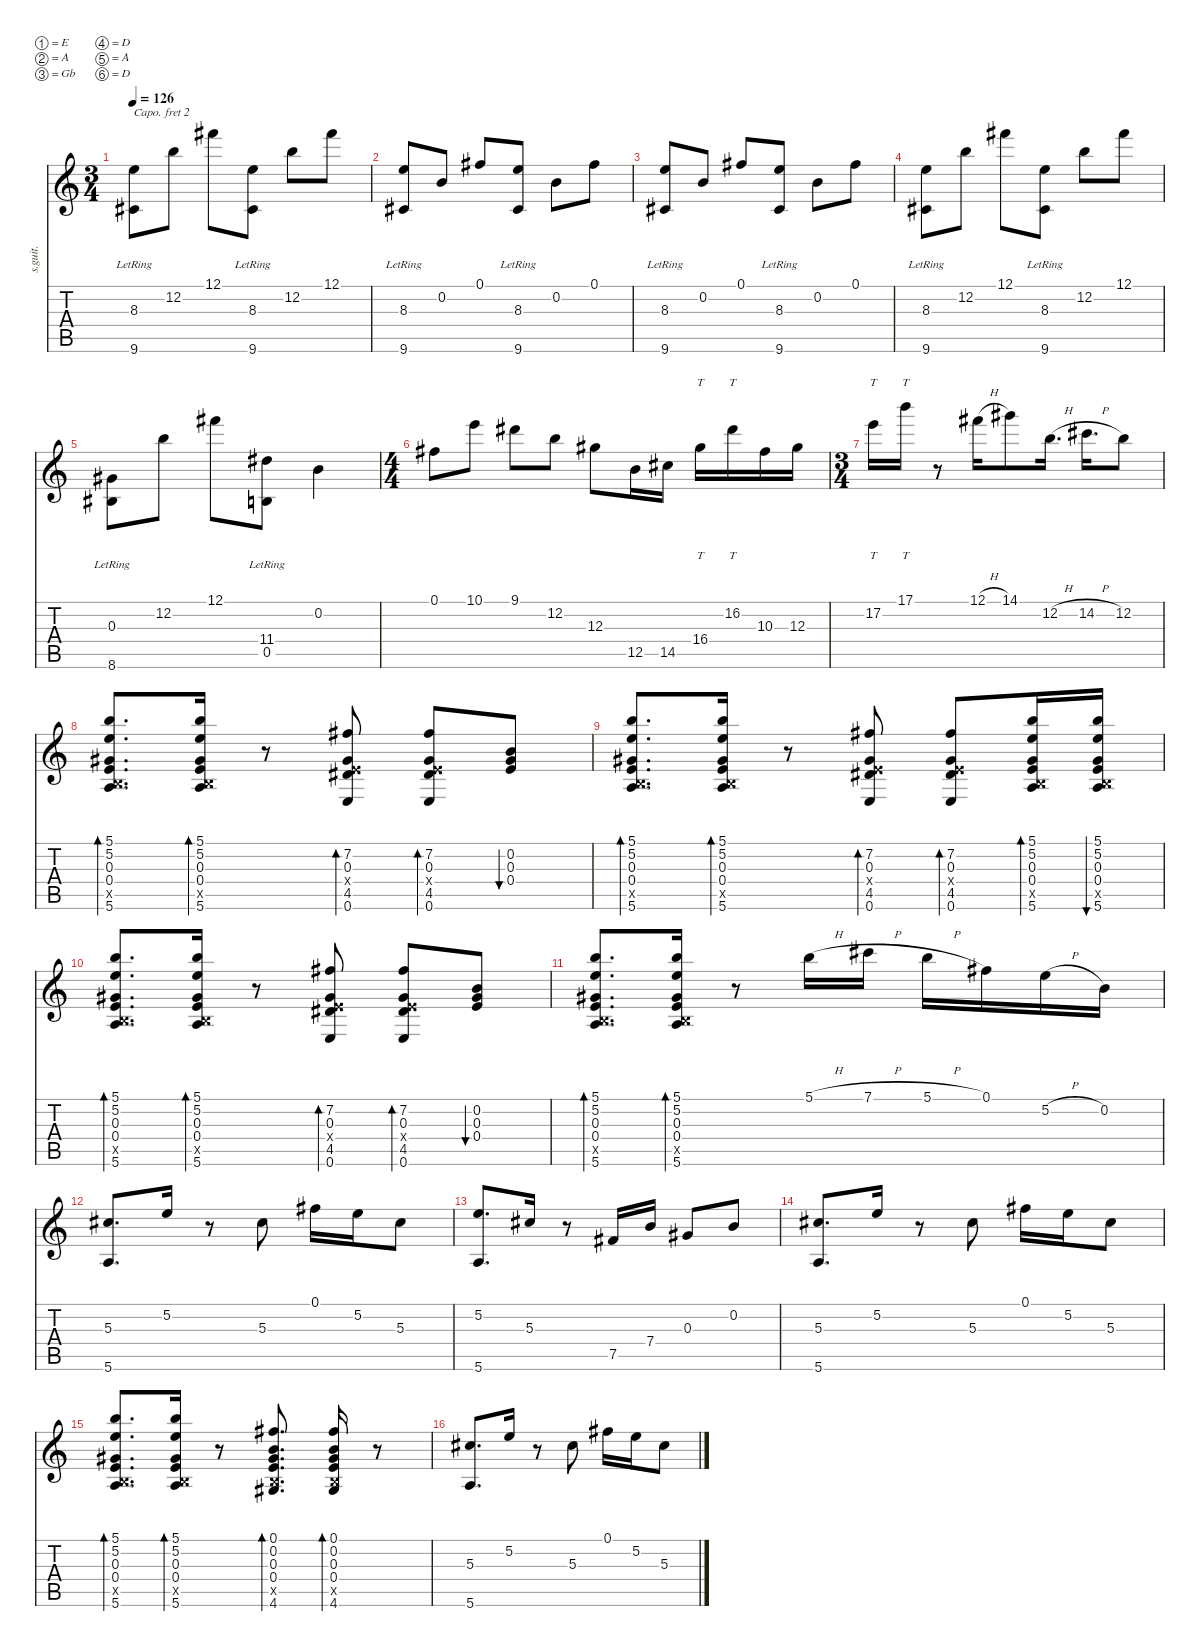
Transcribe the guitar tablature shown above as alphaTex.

\defaultSystemsLayout 4
\hideDynamics
\bracketExtendMode nobrackets
\track ("Alternate Tab" "s.guit.") {instrument electricguitarjazz}
\staff {score tabs}
\capo 2
\tuning (E4 A3 Gb3 D3 A2 D2)
\ts (3 4)
\tempo 126
\clef g2
\ks c
(8.3{lr} 9.6{lr}).8{lyrics (0 "") lyrics (1 "") lyrics (2 "") lyrics (3 "") lyrics (4 "") dy mf} 12.2.8{lyrics (0 "") lyrics (1 "") lyrics (2 "") lyrics (3 "") lyrics (4 "")} 12.1.8{lyrics (0 "") lyrics (1 "") lyrics (2 "") lyrics (3 "") lyrics (4 "")} (8.3{lr} 9.6{lr}).8{lyrics (0 "") lyrics (1 "") lyrics (2 "") lyrics (3 "") lyrics (4 "")} 12.2.8{lyrics (0 "") lyrics (1 "") lyrics (2 "") lyrics (3 "") lyrics (4 "")} 12.1.8{lyrics (0 "") lyrics (1 "") lyrics (2 "") lyrics (3 "") lyrics (4 "")} |
(8.3{lr} 9.6{lr}).8{lyrics (0 "") lyrics (1 "") lyrics (2 "") lyrics (3 "") lyrics (4 "")} 0.2.8{lyrics (0 "") lyrics (1 "") lyrics (2 "") lyrics (3 "") lyrics (4 "")} 0.1.8{lyrics (0 "") lyrics (1 "") lyrics (2 "") lyrics (3 "") lyrics (4 "")} (8.3{lr} 9.6{lr}).8{lyrics (0 "") lyrics (1 "") lyrics (2 "") lyrics (3 "") lyrics (4 "")} 0.2.8{lyrics (0 "") lyrics (1 "") lyrics (2 "") lyrics (3 "") lyrics (4 "")} 0.1.8{lyrics (0 "") lyrics (1 "") lyrics (2 "") lyrics (3 "") lyrics (4 "")} |
(8.3{lr} 9.6{lr}).8{lyrics (0 "") lyrics (1 "") lyrics (2 "") lyrics (3 "") lyrics (4 "")} 0.2.8{lyrics (0 "") lyrics (1 "") lyrics (2 "") lyrics (3 "") lyrics (4 "")} 0.1.8{lyrics (0 "") lyrics (1 "") lyrics (2 "") lyrics (3 "") lyrics (4 "")} (8.3{lr} 9.6{lr}).8{lyrics (0 "") lyrics (1 "") lyrics (2 "") lyrics (3 "") lyrics (4 "")} 0.2.8{lyrics (0 "") lyrics (1 "") lyrics (2 "") lyrics (3 "") lyrics (4 "")} 0.1.8{lyrics (0 "") lyrics (1 "") lyrics (2 "") lyrics (3 "") lyrics (4 "")} |
(8.3{lr} 9.6{lr}).8{lyrics (0 "") lyrics (1 "") lyrics (2 "") lyrics (3 "") lyrics (4 "")} 12.2.8{lyrics (0 "") lyrics (1 "") lyrics (2 "") lyrics (3 "") lyrics (4 "")} 12.1.8{lyrics (0 "") lyrics (1 "") lyrics (2 "") lyrics (3 "") lyrics (4 "")} (8.3{lr} 9.6{lr}).8{lyrics (0 "") lyrics (1 "") lyrics (2 "") lyrics (3 "") lyrics (4 "")} 12.2.8{lyrics (0 "") lyrics (1 "") lyrics (2 "") lyrics (3 "") lyrics (4 "")} 12.1.8{lyrics (0 "") lyrics (1 "") lyrics (2 "") lyrics (3 "") lyrics (4 "")} |
(0.3{lr acc #} 8.6{lr acc #}).8{lyrics (0 "") lyrics (1 "") lyrics (2 "") lyrics (3 "") lyrics (4 "")} 12.2.8{lyrics (0 "") lyrics (1 "") lyrics (2 "") lyrics (3 "") lyrics (4 "")} 12.1.8{lyrics (0 "") lyrics (1 "") lyrics (2 "") lyrics (3 "") lyrics (4 "")} (11.4{lr acc #} 0.5{lr}).8{lyrics (0 "") lyrics (1 "") lyrics (2 "") lyrics (3 "") lyrics (4 "")} 0.2.4{lyrics (0 "") lyrics (1 "") lyrics (2 "") lyrics (3 "") lyrics (4 "")} |
\ts (4 4)
\beaming (8 2 2 2 2)
0.1.8{lyrics (0 "") lyrics (1 "") lyrics (2 "") lyrics (3 "") lyrics (4 "")} 10.1.8{lyrics (0 "") lyrics (1 "") lyrics (2 "") lyrics (3 "") lyrics (4 "")} 9.1{acc #}.8{lyrics (0 "") lyrics (1 "") lyrics (2 "") lyrics (3 "") lyrics (4 "")} 12.2.8{lyrics (0 "") lyrics (1 "") lyrics (2 "") lyrics (3 "") lyrics (4 "")} 12.3{acc #}.8{lyrics (0 "") lyrics (1 "") lyrics (2 "") lyrics (3 "") lyrics (4 "")} 12.5.16{lyrics (0 "") lyrics (1 "") lyrics (2 "") lyrics (3 "") lyrics (4 "")} 14.5.16{lyrics (0 "") lyrics (1 "") lyrics (2 "") lyrics (3 "") lyrics (4 "")} 16.4{acc #}.16{tt lyrics (0 "") lyrics (1 "") lyrics (2 "") lyrics (3 "") lyrics (4 "")} 16.2{acc #}.16{tt lyrics (0 "") lyrics (1 "") lyrics (2 "") lyrics (3 "") lyrics (4 "")} 10.3.16{lyrics (0 "") lyrics (1 "") lyrics (2 "") lyrics (3 "") lyrics (4 "")} 12.3{acc #}.16{lyrics (0 "") lyrics (1 "") lyrics (2 "") lyrics (3 "") lyrics (4 "")} |
\ts (3 4)
\beaming (8 2 2 2 2)
17.2.16{tt lyrics (0 "") lyrics (1 "") lyrics (2 "") lyrics (3 "") lyrics (4 "")} 17.1.16{tt lyrics (0 "") lyrics (1 "") lyrics (2 "") lyrics (3 "") lyrics (4 "")} r.8 12.1{h}.16{lyrics (0 "") lyrics (1 "") lyrics (2 "") lyrics (3 "") lyrics (4 "")} 14.1{acc #}.8{lyrics (0 "") lyrics (1 "") lyrics (2 "") lyrics (3 "") lyrics (4 "")} 12.2{h}.16{d lyrics (0 "") lyrics (1 "") lyrics (2 "") lyrics (3 "") lyrics (4 "")} 14.2{h}.16{d lyrics (0 "") lyrics (1 "") lyrics (2 "") lyrics (3 "") lyrics (4 "")} 12.2.8{lyrics (0 "") lyrics (1 "") lyrics (2 "") lyrics (3 "") lyrics (4 "")} |
(5.1 5.2 0.3{acc #} 0.4 0.5{x} 5.6).8{d bd 30 lyrics (0 "") lyrics (1 "") lyrics (2 "") lyrics (3 "") lyrics (4 "")} (5.1 5.2 0.3{acc #} 0.4 0.5{x} 5.6).16{bd 30 lyrics (0 "") lyrics (1 "") lyrics (2 "") lyrics (3 "") lyrics (4 "")} r.8 (7.2 0.3{acc #} 0.4{x} 4.5{acc #} 0.6).8{bd 30 lyrics (0 "") lyrics (1 "") lyrics (2 "") lyrics (3 "") lyrics (4 "")} (7.2 0.3{acc #} 0.4{x} 4.5{acc #} 0.6).8{bd 30 lyrics (0 "") lyrics (1 "") lyrics (2 "") lyrics (3 "") lyrics (4 "")} (0.2 0.3{acc #} 0.4).8{bu 30 lyrics (0 "") lyrics (1 "") lyrics (2 "") lyrics (3 "") lyrics (4 "")} |
(5.1 5.2 0.3{acc #} 0.4 0.5{x} 5.6).8{d bd 30 lyrics (0 "") lyrics (1 "") lyrics (2 "") lyrics (3 "") lyrics (4 "")} (5.1 5.2 0.3{acc #} 0.4 0.5{x} 5.6).16{bd 30 lyrics (0 "") lyrics (1 "") lyrics (2 "") lyrics (3 "") lyrics (4 "")} r.8 (7.2 0.3{acc #} 0.4{x} 4.5{acc #} 0.6).8{bd 30 lyrics (0 "") lyrics (1 "") lyrics (2 "") lyrics (3 "") lyrics (4 "")} (7.2 0.3{acc #} 0.4{x} 4.5{acc #} 0.6).8{bd 30 lyrics (0 "") lyrics (1 "") lyrics (2 "") lyrics (3 "") lyrics (4 "")} (5.1 5.2 0.3{acc #} 0.4 0.5{x} 5.6).16{bd 30 lyrics (0 "") lyrics (1 "") lyrics (2 "") lyrics (3 "") lyrics (4 "")} (5.1 5.2 0.3{acc #} 0.4 0.5{x} 5.6).16{bu 30 lyrics (0 "") lyrics (1 "") lyrics (2 "") lyrics (3 "") lyrics (4 "")} |
(5.1 5.2 0.3{acc #} 0.4 0.5{x} 5.6).8{d bd 30 lyrics (0 "") lyrics (1 "") lyrics (2 "") lyrics (3 "") lyrics (4 "")} (5.1 5.2 0.3{acc #} 0.4 0.5{x} 5.6).16{bd 30 lyrics (0 "") lyrics (1 "") lyrics (2 "") lyrics (3 "") lyrics (4 "")} r.8 (7.2 0.3{acc #} 0.4{x} 4.5{acc #} 0.6).8{bd 30 lyrics (0 "") lyrics (1 "") lyrics (2 "") lyrics (3 "") lyrics (4 "")} (7.2 0.3{acc #} 0.4{x} 4.5{acc #} 0.6).8{bd 30 lyrics (0 "") lyrics (1 "") lyrics (2 "") lyrics (3 "") lyrics (4 "")} (0.2 0.3{acc #} 0.4).8{bu 30 lyrics (0 "") lyrics (1 "") lyrics (2 "") lyrics (3 "") lyrics (4 "")} |
(5.1 5.2 0.3{acc #} 0.4 0.5{x} 5.6).8{d bd 30 lyrics (0 "") lyrics (1 "") lyrics (2 "") lyrics (3 "") lyrics (4 "")} (5.1 5.2 0.3{acc #} 0.4 0.5{x} 5.6).16{bd 30 lyrics (0 "") lyrics (1 "") lyrics (2 "") lyrics (3 "") lyrics (4 "")} r.8 5.1{h}.16{lyrics (0 "") lyrics (1 "") lyrics (2 "") lyrics (3 "") lyrics (4 "")} 7.1{h}.16{lyrics (0 "") lyrics (1 "") lyrics (2 "") lyrics (3 "") lyrics (4 "")} 5.1{h}.16{lyrics (0 "") lyrics (1 "") lyrics (2 "") lyrics (3 "") lyrics (4 "")} 0.1.16{lyrics (0 "") lyrics (1 "") lyrics (2 "") lyrics (3 "") lyrics (4 "")} 5.2{h}.16{lyrics (0 "") lyrics (1 "") lyrics (2 "") lyrics (3 "") lyrics (4 "")} 0.2.16{lyrics (0 "") lyrics (1 "") lyrics (2 "") lyrics (3 "") lyrics (4 "")} |
(5.3 5.6).8{d lyrics (0 "") lyrics (1 "") lyrics (2 "") lyrics (3 "") lyrics (4 "")} 5.2.16{lyrics (0 "") lyrics (1 "") lyrics (2 "") lyrics (3 "") lyrics (4 "")} r.8 5.3.8{lyrics (0 "") lyrics (1 "") lyrics (2 "") lyrics (3 "") lyrics (4 "")} 0.1.16{lyrics (0 "") lyrics (1 "") lyrics (2 "") lyrics (3 "") lyrics (4 "")} 5.2.16{lyrics (0 "") lyrics (1 "") lyrics (2 "") lyrics (3 "") lyrics (4 "")} 5.3.8{lyrics (0 "") lyrics (1 "") lyrics (2 "") lyrics (3 "") lyrics (4 "")} |
(5.2 5.6).8{d lyrics (0 "") lyrics (1 "") lyrics (2 "") lyrics (3 "") lyrics (4 "")} 5.3.16{lyrics (0 "") lyrics (1 "") lyrics (2 "") lyrics (3 "") lyrics (4 "")} r.8 7.5.16{lyrics (0 "") lyrics (1 "") lyrics (2 "") lyrics (3 "") lyrics (4 "")} 7.4.16{lyrics (0 "") lyrics (1 "") lyrics (2 "") lyrics (3 "") lyrics (4 "")} 0.3{acc #}.8{lyrics (0 "") lyrics (1 "") lyrics (2 "") lyrics (3 "") lyrics (4 "")} 0.2.8{lyrics (0 "") lyrics (1 "") lyrics (2 "") lyrics (3 "") lyrics (4 "")} |
(5.3 5.6).8{d lyrics (0 "") lyrics (1 "") lyrics (2 "") lyrics (3 "") lyrics (4 "")} 5.2.16{lyrics (0 "") lyrics (1 "") lyrics (2 "") lyrics (3 "") lyrics (4 "")} r.8 5.3.8{lyrics (0 "") lyrics (1 "") lyrics (2 "") lyrics (3 "") lyrics (4 "")} 0.1.16{lyrics (0 "") lyrics (1 "") lyrics (2 "") lyrics (3 "") lyrics (4 "")} 5.2.16{lyrics (0 "") lyrics (1 "") lyrics (2 "") lyrics (3 "") lyrics (4 "")} 5.3.8{lyrics (0 "") lyrics (1 "") lyrics (2 "") lyrics (3 "") lyrics (4 "")} |
(5.1 5.2 0.3{acc #} 0.4 0.5{x} 5.6).8{d bd 30 lyrics (0 "") lyrics (1 "") lyrics (2 "") lyrics (3 "") lyrics (4 "")} (5.1 5.2 0.3{acc #} 0.4 0.5{x} 5.6).16{bd 30 lyrics (0 "") lyrics (1 "") lyrics (2 "") lyrics (3 "") lyrics (4 "")} r.8 (0.1 0.2 0.3{acc #} 0.4 0.5{x} 4.6{acc #}).8{d bd 30 lyrics (0 "") lyrics (1 "") lyrics (2 "") lyrics (3 "") lyrics (4 "")} (0.1 0.2 0.3{acc #} 0.4 0.5{x} 4.6{acc #}).16{bd 30 lyrics (0 "") lyrics (1 "") lyrics (2 "") lyrics (3 "") lyrics (4 "")} r.8 |
(5.3 5.6).8{d lyrics (0 "") lyrics (1 "") lyrics (2 "") lyrics (3 "") lyrics (4 "")} 5.2.16{lyrics (0 "") lyrics (1 "") lyrics (2 "") lyrics (3 "") lyrics (4 "")} r.8 5.3.8{lyrics (0 "") lyrics (1 "") lyrics (2 "") lyrics (3 "") lyrics (4 "")} 0.1.16{lyrics (0 "") lyrics (1 "") lyrics (2 "") lyrics (3 "") lyrics (4 "")} 5.2.16{lyrics (0 "") lyrics (1 "") lyrics (2 "") lyrics (3 "") lyrics (4 "")} 5.3.8{lyrics (0 "") lyrics (1 "") lyrics (2 "") lyrics (3 "") lyrics (4 "")}
